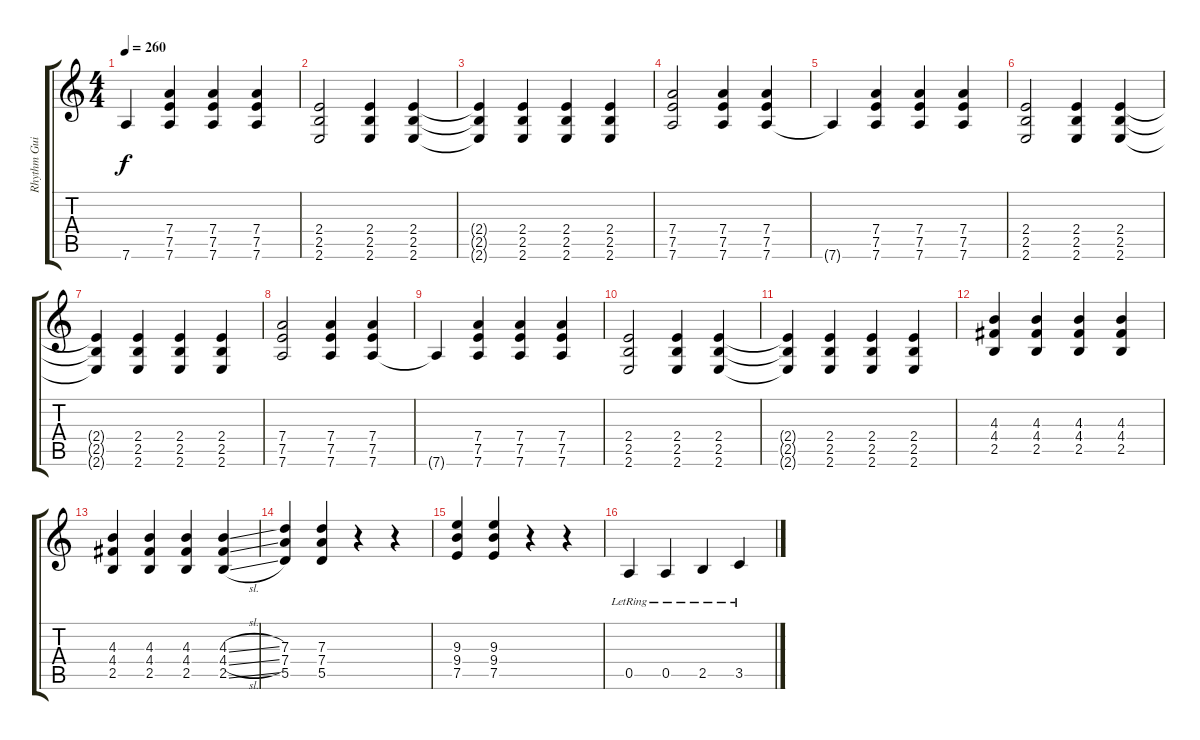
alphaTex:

\track ("Rhythm Guitar" "Rhythm Gui") {instrument overdrivenguitar}
\staff {score tabs}
\tuning (E4 B3 G3 D3 A2 D2) {hide}
\ts (4 4)
\tempo 260
\clef g2
\ks c
7.6{t}.4{dy f} (7.4 7.5 7.6).4 (7.4 7.5 7.6).4 (7.4 7.5 7.6).4 |
(2.4 2.5 2.6).2 (2.4 2.5 2.6).4 (2.4 2.5 2.6).4 |
(2.4{t} 2.5{t} 2.6{t}).4 (2.4 2.5 2.6).4 (2.4 2.5 2.6).4 (2.4 2.5 2.6).4 |
(7.4 7.5 7.6).2 (7.4 7.5 7.6).4 (7.4 7.5 7.6).4 |
7.6{t}.4 (7.4 7.5 7.6).4 (7.4 7.5 7.6).4 (7.4 7.5 7.6).4 |
(2.4 2.5 2.6).2 (2.4 2.5 2.6).4 (2.4 2.5 2.6).4 |
(2.4{t} 2.5{t} 2.6{t}).4 (2.4 2.5 2.6).4 (2.4 2.5 2.6).4 (2.4 2.5 2.6).4 |
(7.4 7.5 7.6).2 (7.4 7.5 7.6).4 (7.4 7.5 7.6).4 |
7.6{t}.4 (7.4 7.5 7.6).4 (7.4 7.5 7.6).4 (7.4 7.5 7.6).4 |
(2.4 2.5 2.6).2 (2.4 2.5 2.6).4 (2.4 2.5 2.6).4 |
(2.4{t} 2.5{t} 2.6{t}).4 (2.4 2.5 2.6).4 (2.4 2.5 2.6).4 (2.4 2.5 2.6).4 |
(4.3 4.4 2.5).4 (4.3 4.4 2.5).4 (4.3 4.4 2.5).4 (4.3 4.4 2.5).4 |
(4.3 4.4 2.5).4 (4.3 4.4 2.5).4 (4.3 4.4 2.5).4 (4.3{sl} 4.4{sl} 2.5{sl}).4 |
(7.3 7.4 5.5).4 (7.3 7.4 5.5).4 r.4 r.4 |
(9.3 9.4 7.5).4 (9.3 9.4 7.5).4 r.4 r.4 |
0.5{lr}.4 0.5{lr}.4 2.5{lr}.4 3.5{lr}.4
